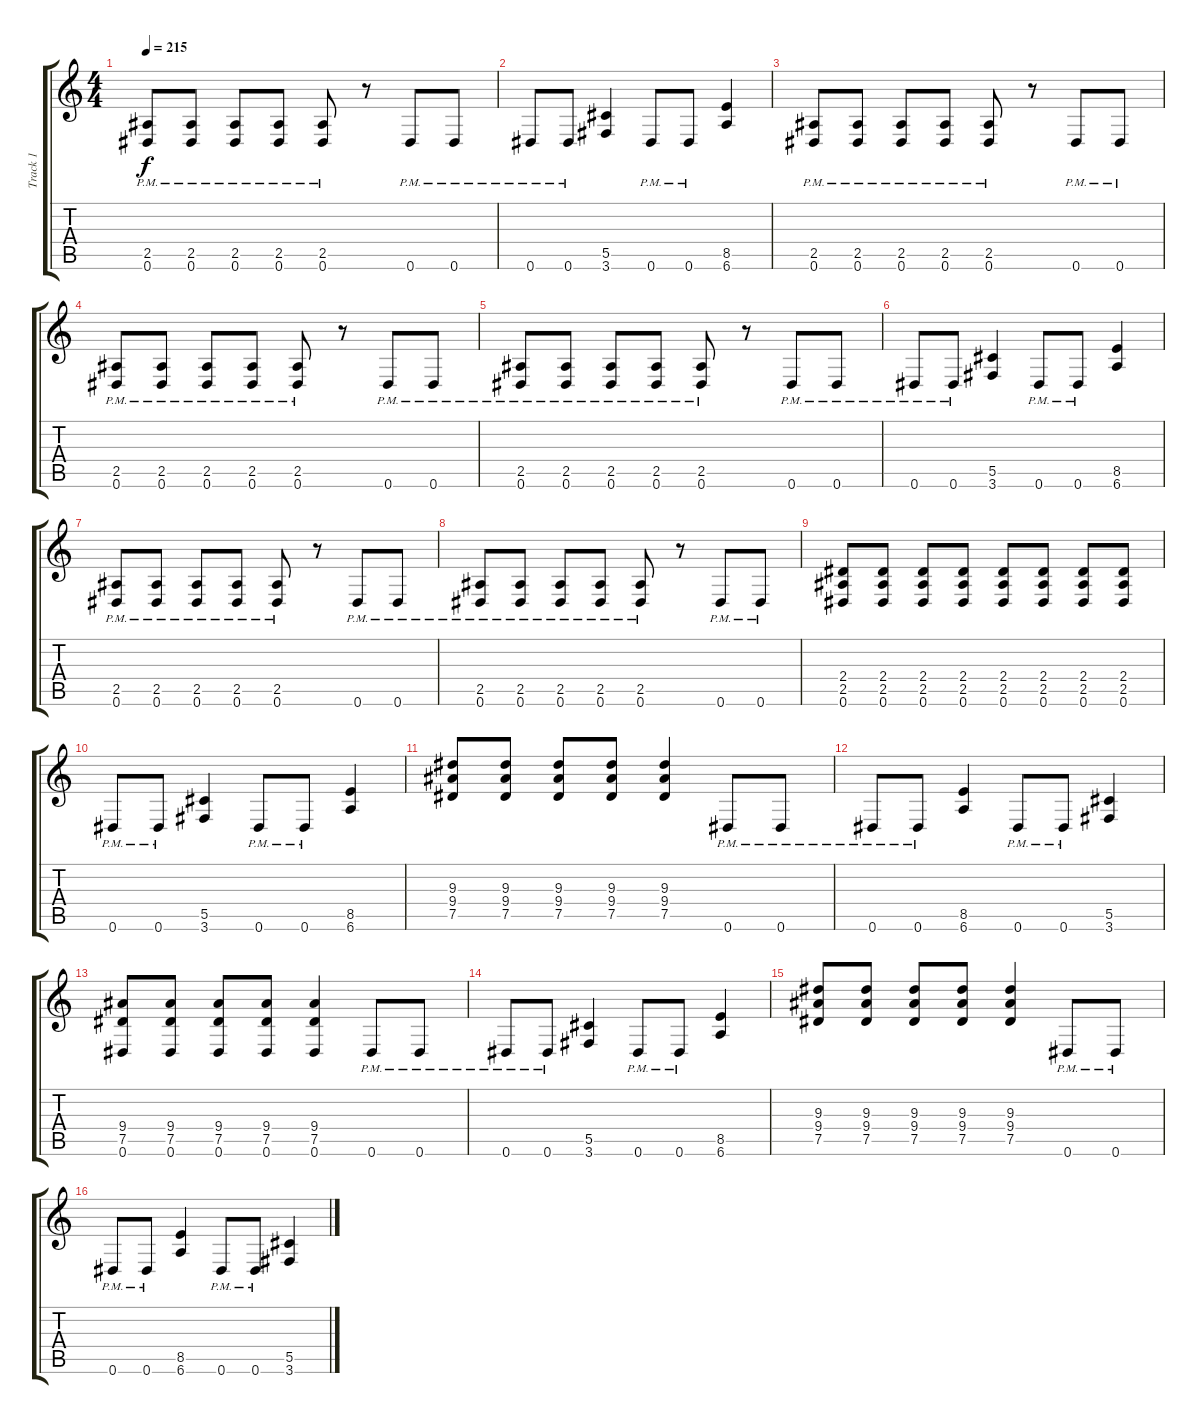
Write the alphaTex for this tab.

\track ("Track 1" "Track 1") {instrument overdrivenguitar}
\staff {score tabs}
\tuning (Eb4 Bb3 Gb3 Db3 Ab2 Eb2) {hide}
\ts (4 4)
\tempo 215
\clef g2
\ks c
(2.5{pm} 0.6{pm}).8{dy f} (2.5{pm} 0.6{pm}).8 (2.5{pm} 0.6{pm}).8 (2.5{pm} 0.6{pm}).8 (2.5{pm} 0.6{pm}).8 r.8 0.6{pm}.8 0.6{pm}.8 |
0.6{pm}.8 0.6{pm}.8 (5.5 3.6).4 0.6{pm}.8 0.6{pm}.8 (8.5 6.6).4 |
(2.5{pm} 0.6{pm}).8 (2.5{pm} 0.6{pm}).8 (2.5{pm} 0.6{pm}).8 (2.5{pm} 0.6{pm}).8 (2.5{pm} 0.6{pm}).8 r.8 0.6{pm}.8 0.6{pm}.8 |
(2.5{pm} 0.6{pm}).8 (2.5{pm} 0.6{pm}).8 (2.5{pm} 0.6{pm}).8 (2.5{pm} 0.6{pm}).8 (2.5{pm} 0.6{pm}).8 r.8 0.6{pm}.8 0.6{pm}.8 |
(2.5{pm} 0.6{pm}).8 (2.5{pm} 0.6{pm}).8 (2.5{pm} 0.6{pm}).8 (2.5{pm} 0.6{pm}).8 (2.5{pm} 0.6{pm}).8 r.8 0.6{pm}.8 0.6{pm}.8 |
0.6{pm}.8 0.6{pm}.8 (5.5 3.6).4 0.6{pm}.8 0.6{pm}.8 (8.5 6.6).4 |
(2.5{pm} 0.6{pm}).8 (2.5{pm} 0.6{pm}).8 (2.5{pm} 0.6{pm}).8 (2.5{pm} 0.6{pm}).8 (2.5{pm} 0.6{pm}).8 r.8 0.6{pm}.8 0.6{pm}.8 |
(2.5{pm} 0.6{pm}).8 (2.5{pm} 0.6{pm}).8 (2.5{pm} 0.6{pm}).8 (2.5{pm} 0.6{pm}).8 (2.5{pm} 0.6{pm}).8 r.8 0.6{pm}.8 0.6{pm}.8 |
(2.4 2.5 0.6).8 (2.4 2.5 0.6).8 (2.4 2.5 0.6).8 (2.4 2.5 0.6).8 (2.4 2.5 0.6).8 (2.4 2.5 0.6).8 (2.4 2.5 0.6).8 (2.4 2.5 0.6).8 |
0.6{pm}.8 0.6{pm}.8 (5.5 3.6).4 0.6{pm}.8 0.6{pm}.8 (8.5 6.6).4 |
(9.3 9.4 7.5).8 (9.3 9.4 7.5).8 (9.3 9.4 7.5).8 (9.3 9.4 7.5).8 (9.3 9.4 7.5).4 0.6{pm}.8 0.6{pm}.8 |
0.6{pm}.8 0.6{pm}.8 (8.5 6.6).4 0.6{pm}.8 0.6{pm}.8 (5.5 3.6).4 |
(9.4 7.5 0.6).8 (9.4 7.5 0.6).8 (9.4 7.5 0.6).8 (9.4 7.5 0.6).8 (9.4 7.5 0.6).4 0.6{pm}.8 0.6{pm}.8 |
0.6{pm}.8 0.6{pm}.8 (5.5 3.6).4 0.6{pm}.8 0.6{pm}.8 (8.5 6.6).4 |
(9.3 9.4 7.5).8 (9.3 9.4 7.5).8 (9.3 9.4 7.5).8 (9.3 9.4 7.5).8 (9.3 9.4 7.5).4 0.6{pm}.8 0.6{pm}.8 |
0.6{pm}.8 0.6{pm}.8 (8.5 6.6).4 0.6{pm}.8 0.6{pm}.8 (5.5 3.6).4
